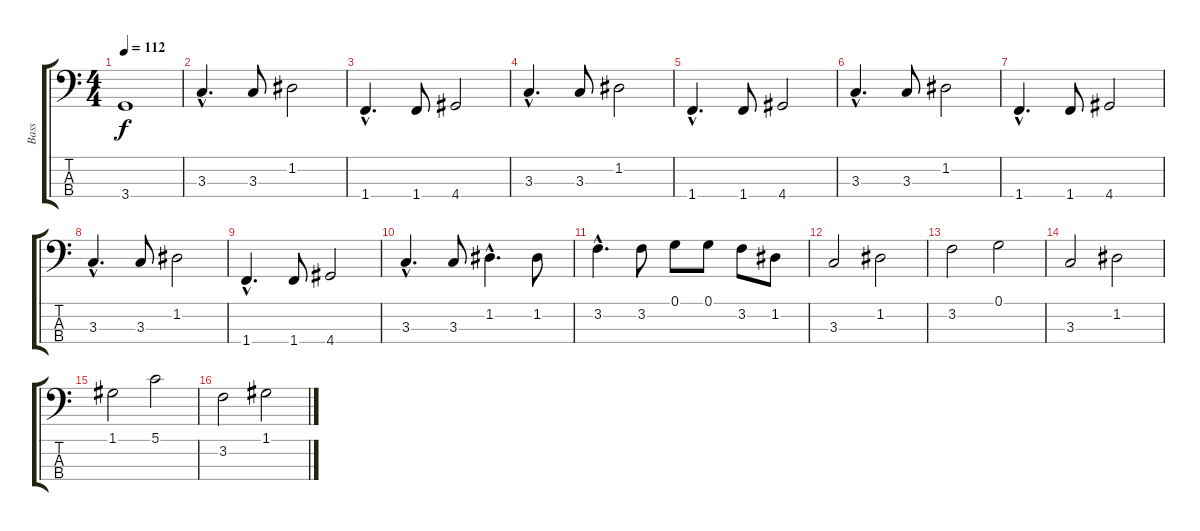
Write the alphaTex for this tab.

\track ("Bass" "Bass") {instrument electricbassfinger}
\staff {score tabs}
\tuning (G2 D2 A1 E1) {hide}
\ts (4 4)
\tempo 112
\clef f4
\ks c
3.4.1{dy f} |
3.3{hac}.4{d volume 16} 3.3.8 1.2.2 |
1.4{hac}.4{d} 1.4.8 4.4.2 |
3.3{hac}.4{d} 3.3.8 1.2.2 |
1.4{hac}.4{d} 1.4.8 4.4.2 |
3.3{hac}.4{d} 3.3.8 1.2.2 |
1.4{hac}.4{d} 1.4.8 4.4.2 |
3.3{hac}.4{d} 3.3.8 1.2.2 |
1.4{hac}.4{d} 1.4.8 4.4.2 |
3.3{hac}.4{d instrument electricbassfinger} 3.3.8 1.2{hac}.4{d} 1.2.8 |
3.2{hac}.4{d} 3.2.8 0.1.8 0.1.8 3.2.8 1.2.8 |
3.3.2 1.2.2 |
3.2.2 0.1.2 |
3.3.2 1.2.2 |
1.1.2 5.1.2 |
3.2.2 1.1.2
